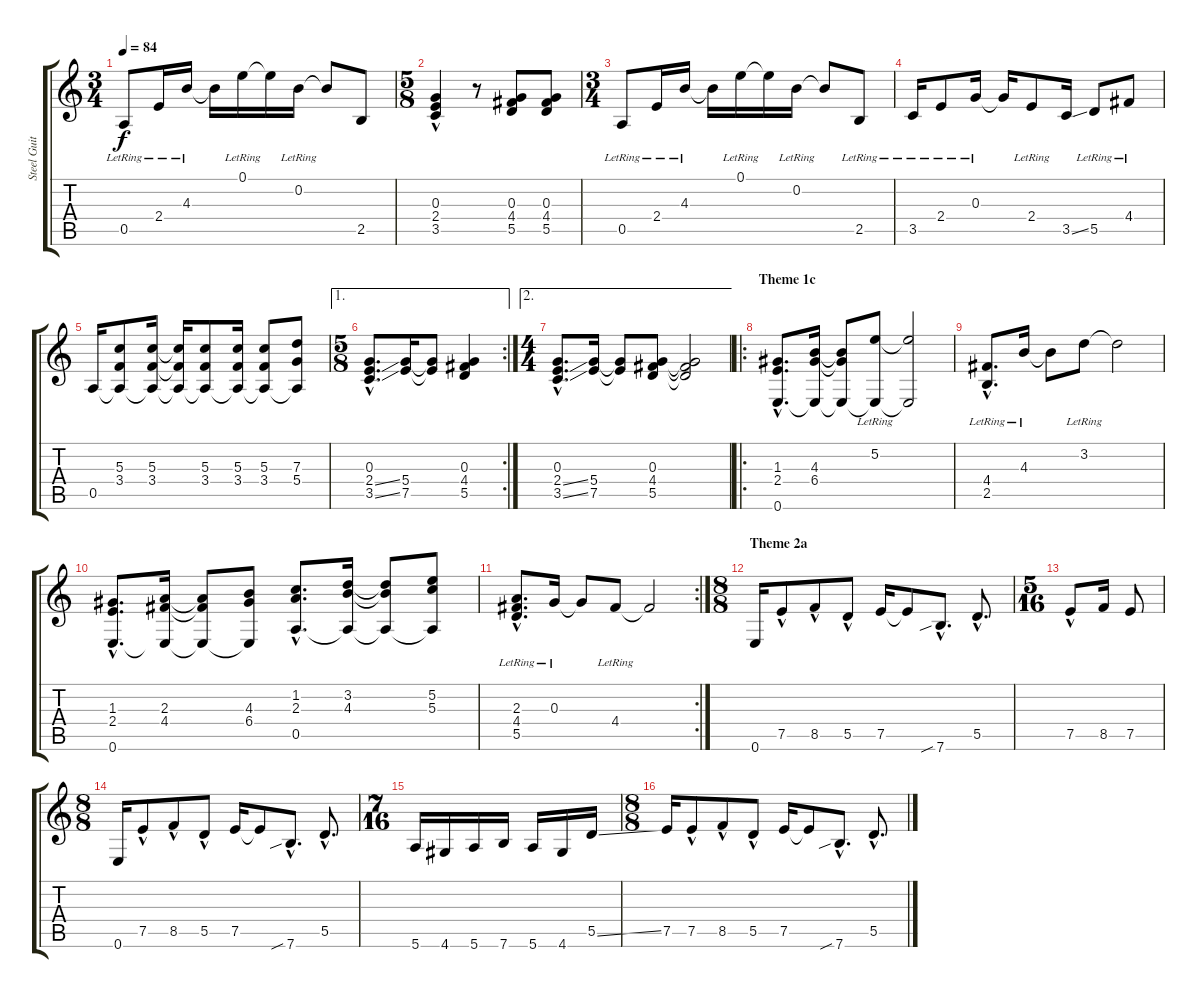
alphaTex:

\track ("Steel Guitar" "Steel Guit") {instrument acousticguitarsteel}
\staff {score tabs}
\tuning (E4 B3 G3 D3 A2 E2) {hide}
\ts (3 4)
\tempo 84
\clef g2
\ks c
0.5{lr}.8{dy f} 2.4{lr}.16 4.3{lr}.16 4.3{t}.16 0.1{lr}.16 0.1{t}.16 0.2{lr}.16 0.2{t}.8 2.5.8 |
\ts (5 8)
(0.3{hac} 2.4{hac} 3.5{hac}).4 r.8 (0.3 4.4 5.5).8 (0.3 4.4 5.5).8 |
\ts (3 4)
0.5{lr}.8 2.4{lr}.16 4.3{lr}.16 4.3{t}.16 0.1{lr}.16 0.1{t}.16 0.2{lr}.16 0.2{t}.8 2.5{lr}.8 |
3.5{lr}.16 2.4{lr}.8 0.3{lr}.16 0.3{t}.16 2.4{lr}.8 3.5{ss}.16 5.5{lr}.8 4.4{lr}.8 |
0.5.16 (5.3 3.4 0.5{t}).8 (5.3 3.4 0.5{t}).16 (5.3{t} 3.4{t} 0.5{t}).16 (5.3 3.4 0.5{t}).8 (5.3 3.4 0.5{t}).16 (5.3 3.4 0.5{t}).8 (7.3 5.4 0.5{t}).8 |
\ae 1
\rc 2
\ts (5 8)
(0.3{hac} 2.4{ss hac} 3.5{ss hac}).8{d} (5.4 7.5).16 (5.4{t} 7.5{t}).8 (0.3 4.4 5.5).4 |
\ae 2
\ts (4 4)
(0.3{hac} 2.4{ss hac} 3.5{ss hac}).8{d} (5.4 7.5).16 (5.4{t} 7.5{t}).8 (0.3 4.4 5.5).8 (0.3{t} 4.4{t} 5.5{t}).2 |
\ro
\section ("" "Theme 1c")
(1.3{hac} 2.4{hac} 0.6{hac}).8{d} (4.3 6.4 0.6{t}).16 (4.3{t} 6.4{t} 0.6{t}).8 (5.2{lr} 0.6{t}).8 (5.2{t} 0.6{t}).2 |
(4.4{hac lr} 2.5{hac lr}).8{d} 4.3{lr}.16 4.3{t}.8 3.2{lr}.8 3.2{t}.2 |
(1.3{hac} 2.4{hac} 0.6{hac}).8{d} (2.3 4.4 0.6{t}).16 (2.3{t} 4.4{t} 0.6{t}).8 (4.3 6.4 0.6{t}).8 (1.2{hac} 2.3{hac} 0.5{hac}).8{d} (3.2 4.3 0.5{t}).16 (3.2{t} 4.3{t} 0.5{t}).8 (5.2 5.3 0.5{t}).8 |
\rc 2
(2.3{hac lr} 4.4{hac lr} 5.5{hac lr}).8{d} 0.3{lr}.16 0.3{t}.8 4.4{lr}.8 4.4{t}.2 |
\ts (8 8)
\section ("" "Theme 2a")
0.6.16 7.5{hac}.8 8.5{hac}.8 5.5{hac}.8 7.5.16 7.5{t}.8 7.6{sib hac}.8{d} 5.5{hac}.8{d} |
\ts (5 16)
7.5{hac}.8 8.5.16 7.5.8 |
\ts (8 8)
0.6.16 7.5{hac}.8 8.5{hac}.8 5.5{hac}.8 7.5.16 7.5{t}.8 7.6{sib hac}.8{d} 5.5{hac}.8{d} |
\ts (7 16)
5.6.16 4.6.16 5.6.16 7.6.16 5.6.16 4.6.16 5.5{ss}.16 |
\ts (8 8)
7.5.16 7.5{hac}.8 8.5{hac}.8 5.5{hac}.8 7.5.16 7.5{t}.8 7.6{sib hac}.8{d} 5.5{hac}.8{d}
